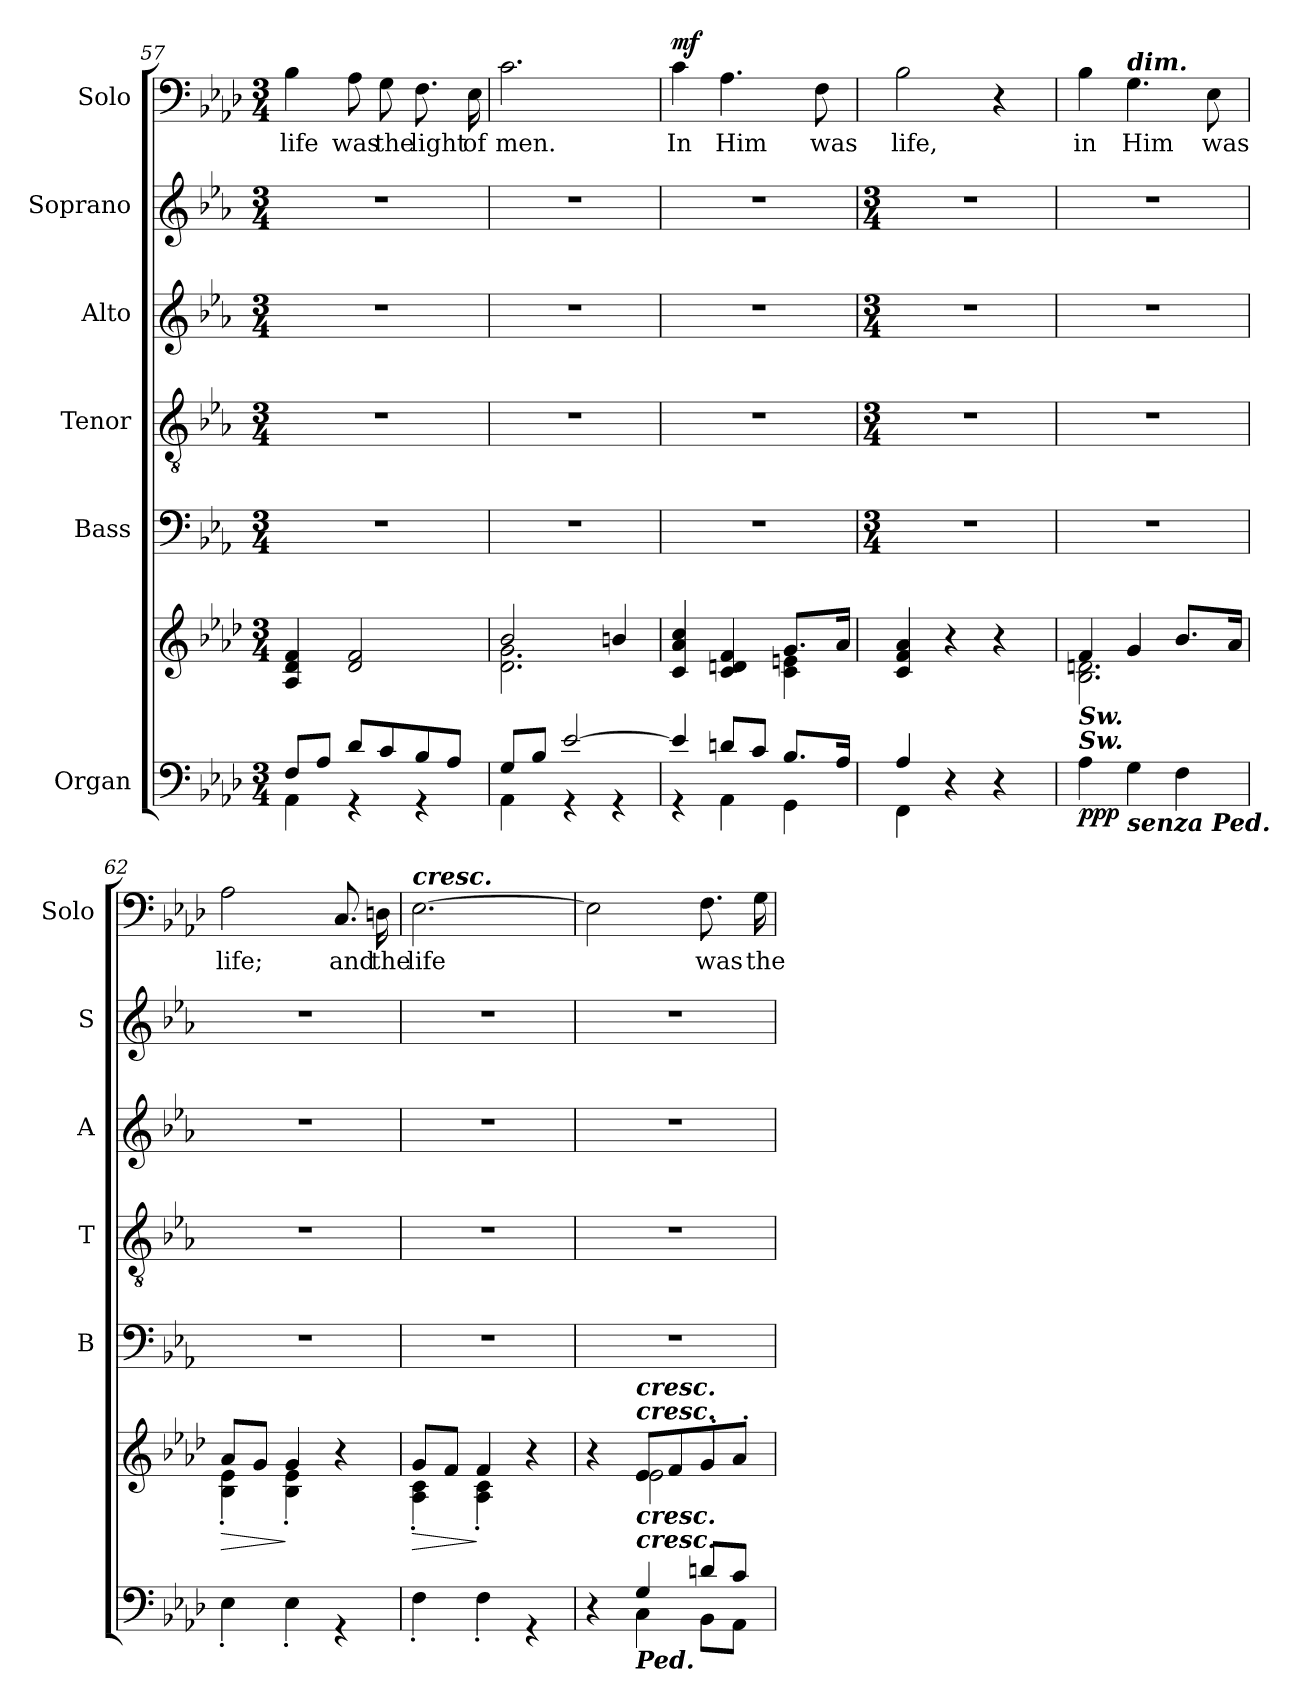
**kern	**kern	**dynam	**kern	**kern	**kern	**kern	**kern	**text	**dynam
*part6	*part6	*part6	*part5	*part4	*part3	*part2	*part1	*part1	*part1
*staff7	*staff6	*staff6/7	*staff5	*staff4	*staff3	*staff2	*staff1	*staff1	*staff1
*I"Organ	*	*	*I"Bass	*I"Tenor	*I"Alto	*I"Soprano	*I"Solo	*	*
*	*	*	*I'B	*I'T	*I'A	*I'S	*I'Solo	*	*
*clefF4	*clefG2	*	*clefF4	*clefGv2	*clefG2	*clefG2	*clefF4	*	*
*k[b-e-a-d-]	*k[b-e-a-d-]	*	*k[b-e-a-]	*k[b-e-a-]	*k[b-e-a-]	*k[b-e-a-]	*k[b-e-a-d-]	*	*
*A-:	*A-:	*	*E-:	*E-:	*E-:	*E-:	*A-:	*	*
*M3/4	*M3/4	*	*M3/4	*M3/4	*M3/4	*M3/4	*M3/4	*	*
=57	=57	=57	=57	=57	=57	=57	=57	=57	=57
*^	*^	*	*	*	*	*	*	*	*
!	!	!	!	!	!	!	!	!	!	!LO:LY:b	!
8F/L	4AA-\	4A- 4d- 4f	2ryy	.	2.r	2.r	2.r	2.r	4B-	life	.
8A-/J	.	.	.	.	.	.	.	.	.	.	.
!	!	!	!	!	!	!	!	!	!	!LO:LY:b	!
8d-/L	4r	2d- 2f	.	.	.	.	.	.	8A-	was	.
!	!	!	!	!	!	!	!	!	!	!LO:LY:b	!
8c/	.	.	.	.	.	.	.	.	8G	the	.
!	!	!	!	!	!	!	!	!	!	!LO:LY:b	!
8B-/	4r	.	8.ryy	.	.	.	.	.	8.F	light	.
8A-/J	.	.	.	.	.	.	.	.	.	.	.
!	!	!	!	!	!	!	!	!	!	!LO:LY:b	!
.	.	.	16ryy	.	.	.	.	.	16E-	of	.
=58	=58	=58	=58	=58	=58	=58	=58	=58	=58	=58	=58
!	!	!	!	!	!	!	!	!	!	!LO:LY:b	!
8G/L	4AA-\	2b-/	2.d-\ 2.g\	.	2.r	2.r	2.r	2.r	2.c	men.	.
8B-/J	.	.	.	.	.	.	.	.	.	.	.
[2e-/	4r	.	.	.	.	.	.	.	.	.	.
.	4r	4bn/	.	.	.	.	.	.	.	.	.
=59	=59	=59	=59	=59	=59	=59	=59	=59	=59	=59	=59
!	!	!	!	!	!	!	!	!	!	!LO:LY:b	!LO:DY:b
4e-/]	4r	4c 4a- 4cc	2ryy	.	2.r	2.r	2.r	2.r	4c	In	mf
!	!	!	!	!	!	!	!	!	!	!LO:LY:b	!
8dn/L	4AA-\	4c 4dn 4f	.	.	.	.	.	.	4.A-	Him	.
8c/J	.	.	.	.	.	.	.	.	.	.	.
8.B-/L	4GG\	8.gL	4c\ 4en\	.	.	.	.	.	.	.	.
!	!	!	!	!	!	!	!	!	!	!LO:LY:b	!
.	.	.	.	.	.	.	.	.	8F	was	.
16A-/J	.	16a-J	.	.	.	.	.	.	.	.	.
!!LO:LB:g=z
=60	=60	=60	=60	=60	=60	=60	=60	=60	=60	=60	=60
*	*	*	*	*	*M3/4	*M3/4	*M3/4	*M3/4	*	*	*
!	!	!	!	!LO:DY:a=2	!	!	!	!	!	!LO:LY:b	!
!	!	!	!	!LO:DY:n=1:b=2	!	!	!	!	!	!	!
4A-/	4FF\	4c 4f 4a-	2ryy	mf mf	2.r	2.r	2.r	2.r	2B-	life,	.
2ryy	4r	4r	.	.	.	.	.	.	.	.	.
.	4r	4r	8ryy	.	.	.	.	.	4r	.	.
.	.	.	8ryy	.	.	.	.	.	.	.	.
!!LO:LB:g=z
=61	=61	=61	=61	=61	=61	=61	=61	=61	=61	=61	=61
!LO:TX:a:Bi:t=Sw.	!	!	!	!	!	!	!	!	!	!	!
!LO:TX:a:Bi:t=Sw.	!	!	!	!	!	!	!	!	!	!	!
!	!	!	!	!LO:DY:b=2	!	!	!	!	!	!LO:LY:b	!
!	!	!	!	!LO:DY:n=1:b	!	!	!	!	!	!	!
!	!	!	!	!LO:DY:n=2:b	!	!	!	!	!	!	!
2.ryy	4A-\	4f/	2.B-\ 2.dn\	p p p	2.r	2.r	2.r	2.r	4B-	in	.
!	!	!	!	!	!	!	!	!	!LO:TX:a:Bi:t=dim.	!	!
!	!LO:TX:b:Bi:t=senza Ped.	!	!	!	!	!	!	!	!	!	!
!	!	!	!	!	!	!	!	!	!	!LO:LY:b	!
.	4G\	4g/	.	.	.	.	.	.	4.G	Him	.
.	4F\	8.b-/L	.	.	.	.	.	.	.	.	.
!	!	!	!	!	!	!	!	!	!	!LO:LY:b	!
.	.	.	.	.	.	.	.	.	8E-	was	.
.	.	16a-/J	.	.	.	.	.	.	.	.	.
=62	=62	=62	=62	=62	=62	=62	=62	=62	=62	=62	=62
!	!	!	!	!LO:HP:b	!	!	!	!	!	!LO:LY:b	!
2.ryy	4E-'\	8a-/L	4B-\' 4e-\'	>	2.r	2.r	2.r	2.r	2A-	life;	.
.	.	8g/J	.	.	.	.	.	.	.	.	.
.	4E-'\	4g/	4B-\' 4e-\'	]	.	.	.	.	.	.	.
!	!	!	!	!	!	!	!	!	!	!LO:LY:b	!
.	4r	4r	4ryy	.	.	.	.	.	8.C	and	.
!	!	!	!	!	!	!	!	!	!	!LO:LY:b	!
.	.	.	.	.	.	.	.	.	16Dn	the	.
=63	=63	=63	=63	=63	=63	=63	=63	=63	=63	=63	=63
!	!	!	!	!	!	!	!	!	!LO:TX:a:Bi:t=cresc.	!	!
!	!	!	!	!LO:HP:b	!	!	!	!	!	!LO:LY:b	!
2.ryy	4F'\	8g/L	4A-\' 4c\'	>	2.r	2.r	2.r	2.r	[2.E-	life	.
.	.	8f/J	.	.	.	.	.	.	.	.	.
.	4F'\	4f/	4A-\' 4c\'	]	.	.	.	.	.	.	.
.	4r	4r	4ryy	.	.	.	.	.	.	.	.
=64	=64	=64	=64	=64	=64	=64	=64	=64	=64	=64	=64
4ryy	4r	4r	4ryy	.	2.r	2.r	2.r	2.r	2E-]	.	.
!	!	!LO:TX:a:Bi:t=cresc.	!	!	!	!	!	!	!	!	!
!	!	!LO:TX:a:Bi:t=cresc.	!	!	!	!	!	!	!	!	!
!LO:TX:a:Bi:t=cresc.	!	!	!	!	!	!	!	!	!	!	!
!LO:TX:b:Bi:t=Ped.	!	!	!	!	!	!	!	!	!	!	!
!LO:TX:a:Bi:t=cresc.	!	!	!	!	!	!	!	!	!	!	!
!	!	!	!	!LO:DY:b=2	!	!	!	!	!	!	!
!	!	!	!	!LO:DY:n=1:b=2	!	!	!	!	!	!	!
!	!	!	!	!LO:DY:n=2:b	!	!	!	!	!	!	!
!	!	!	!	!LO:DY:n=3:b	!	!	!	!	!	!	!
4G/	4C\	8e-/L	2e-\	mf mf mf mf	.	.	.	.	.	.	.
.	.	8f/	.	.	.	.	.	.	.	.	.
!	!	!	!	!	!	!	!	!	!	!LO:LY:b	!
8dn/L	8BB-\L	8g'/	.	.	.	.	.	.	8.F	was	.
8c/J	8AA-\J	8a-'/J	.	.	.	.	.	.	.	.	.
!	!	!	!	!	!	!	!	!	!	!LO:LY:b	!
.	.	.	.	.	.	.	.	.	16G	the	.
*v	*v	*	*	*	*	*	*	*	*	*	*
*	*v	*v	*	*	*	*	*	*	*	*
=	=	=	=	=	=	=	=	=	=
*-	*-	*-	*-	*-	*-	*-	*-	*-	*-
